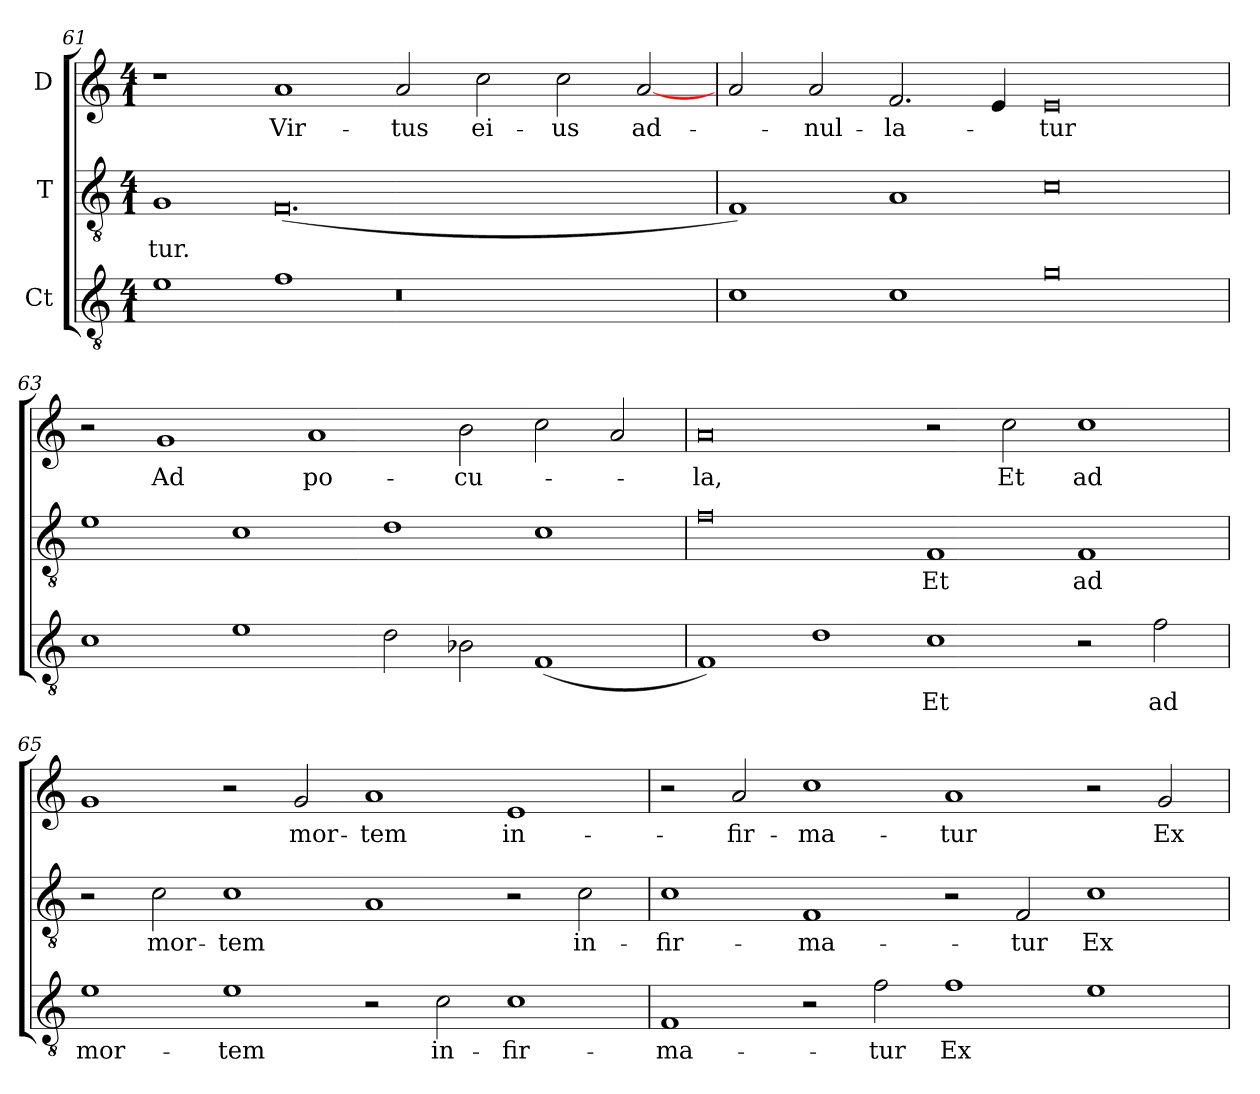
**kern	**text	**kern	**text	**kern	**text
*part3	*part3	*part2	*part2	*part1	*part1
*staff3	*staff3	*staff2	*staff2	*staff1	*staff1
*I"Ct	*	*I"T	*	*I"D	*
*clefGv2	*	*clefGv2	*	*clefG2	*
*ITrd7c12	*	*ITrd7c12	*	*	*
*k[]	*	*k[]	*	*k[]	*
*C:	*	*C:	*	*C:	*
*M4/1	*	*M4/1	*	*M4/1	*
=61	=61	=61	=61	=61	=61
!	!	!	!LO:LY:b:color=#000000	!	!
1Ei\	.	1GGi/	-tur.	1r	.
!	!	!	!	!	!LO:LY:b:color=#000000
1Fi\	.	(0.FFi/	.	1ai/	Vir-
!	!	!	!	!	!LO:LY:b:color=#000000
0r	.	.	.	2ai/	-tus
!	!	!	!	!	!LO:LY:b:color=#000000
.	.	.	.	2cci\	ei-
!	!	!	!	!	!LO:LY:b:color=#000000
.	.	.	.	2cci\	-us
!	!	!	!	!	!LO:LY:b:color=#000000
.	.	.	.	[2ai/	ad-
=62	=62	=62	=62	=62	=62
1Ci\	.	1FFi/)	.	2ai/	.
!	!	!	!	!	!LO:LY:b:color=#000000
.	.	.	.	2ai/	-nul-
!	!	!	!	!	!LO:LY:b:color=#000000
1Ci\	.	1AAi/	.	2.fi/	-la-
.	.	.	.	4ei/	.
!	!	!	!	!	!LO:LY:b:color=#000000
0Gi\	.	0Ci\	.	0ei/	-tur
=63	=63	=63	=63	=63	=63
1Ci\	.	1Ei\	.	2r	.
!	!	!	!	!	!LO:LY:b:color=#000000
.	.	.	.	1gi/	Ad
1Ei\	.	1Ci\	.	.	.
!	!	!	!	!	!LO:LY:b:color=#000000
.	.	.	.	1ai/	po-
2Di\	.	1Di\	.	.	.
!	!	!	!	!	!LO:LY:b:color=#000000
2BB-Xi\	.	.	.	2bi\	-cu-
(1FFi/	.	1Ci\	.	2cci\	.
.	.	.	.	2ai/	.
!!LO:LB:g=z
=64	=64	=64	=64	=64	=64
!	!	!	!	!	!LO:LY:b:color=#000000
1FFi/)	.	0Fi\	.	0ai/	-la,
1Di\	.	.	.	.	.
!	!LO:LY:b:color=#000000	!	!	!	!
!	!	!	!LO:LY:b:color=#000000	!	!
1Ci\	Et	1FFi/	Et	2r	.
!	!	!	!	!	!LO:LY:b:color=#000000
.	.	.	.	2cci\	Et
!	!	!	!LO:LY:b:color=#000000	!	!
!	!	!	!	!	!LO:LY:b:color=#000000
2r	.	1FFi/	ad	1cci\	ad
!	!LO:LY:b:color=#000000	!	!	!	!
2Fi\	ad	.	.	.	.
=65	=65	=65	=65	=65	=65
!	!LO:LY:b:color=#000000	!	!	!	!
1Ei\	mor-	2r	.	1gi/	.
!	!	!	!LO:LY:b:color=#000000	!	!
.	.	2Ci\	mor-	.	.
!	!LO:LY:b:color=#000000	!	!	!	!
!	!	!	!LO:LY:b:color=#000000	!	!
1Ei\	-tem	1Ci\	-tem	2r	.
!	!	!	!	!	!LO:LY:b:color=#000000
.	.	.	.	2gi/	mor-
!	!	!	!	!	!LO:LY:b:color=#000000
2r	.	1AAi/	.	1ai/	-tem
!	!LO:LY:b:color=#000000	!	!	!	!
2Ci\	in-	.	.	.	.
!	!LO:LY:b:color=#000000	!	!	!	!
!	!	!	!	!	!LO:LY:b:color=#000000
1Ci\	-fir-	2r	.	1ei/	in-
!	!	!	!LO:LY:b:color=#000000	!	!
.	.	2Ci\	in-	.	.
!!LO:LB:g=z
=66	=66	=66	=66	=66	=66
!	!LO:LY:b:color=#000000	!	!	!	!
!	!	!	!LO:LY:b:color=#000000	!	!
1FFi/	-ma-	1Ci\	-fir-	2r	.
!	!	!	!	!	!LO:LY:b:color=#000000
.	.	.	.	2ai/	-fir-
!	!	!	!LO:LY:b:color=#000000	!	!
!	!	!	!	!	!LO:LY:b:color=#000000
2r	.	1FFi/	-ma-	1cci\	-ma-
!	!LO:LY:b:color=#000000	!	!	!	!
2Fi\	-tur	.	.	.	.
!	!LO:LY:b:color=#000000	!	!	!	!
!	!	!	!	!	!LO:LY:b:color=#000000
1Fi\	Ex	2r	.	1ai/	-tur
!	!	!	!LO:LY:b:color=#000000	!	!
.	.	2FFi/	-tur	.	.
!	!	!	!LO:LY:b:color=#000000	!	!
1Ei\	.	1Ci\	Ex	2r	.
!	!	!	!	!	!LO:LY:b:color=#000000
.	.	.	.	2gi/	Ex
=	=	=	=	=	=
*-	*-	*-	*-	*-	*-
